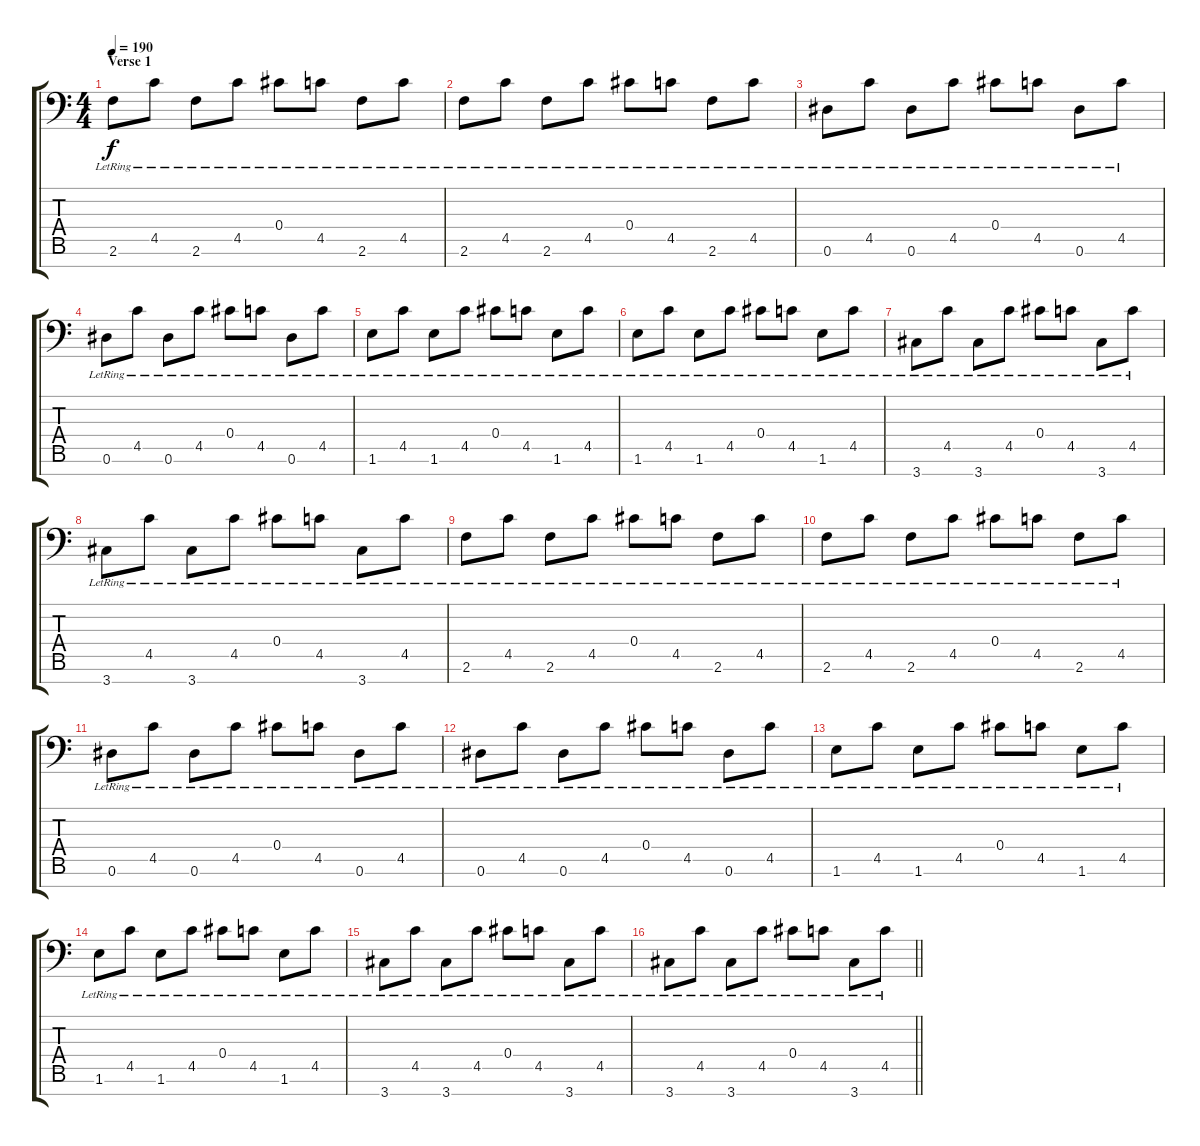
\track "" {instrument distortionguitar}
\staff {score tabs}
\tuning (Eb4 Bb3 Gb3 Db3 Ab2 Eb2 Bb1) {hide}
\ts (4 4)
\section ("" "Verse 1")
\tempo 190
\clef f4
\ks c
2.6{lr}.8{dy f instrument electricguitarjazz} 4.5{lr}.8 2.6{lr}.8 4.5{lr}.8 0.4{lr}.8 4.5{lr}.8 2.6{lr}.8 4.5{lr}.8 |
2.6{lr}.8 4.5{lr}.8 2.6{lr}.8 4.5{lr}.8 0.4{lr}.8 4.5{lr}.8 2.6{lr}.8 4.5{lr}.8 |
0.6{lr}.8 4.5{lr}.8 0.6{lr}.8 4.5{lr}.8 0.4{lr}.8 4.5{lr}.8 0.6{lr}.8 4.5{lr}.8 |
0.6{lr}.8 4.5{lr}.8 0.6{lr}.8 4.5{lr}.8 0.4{lr}.8 4.5{lr}.8 0.6{lr}.8 4.5{lr}.8 |
1.6{lr}.8 4.5{lr}.8 1.6{lr}.8 4.5{lr}.8 0.4{lr}.8 4.5{lr}.8 1.6{lr}.8 4.5{lr}.8 |
1.6{lr}.8 4.5{lr}.8 1.6{lr}.8 4.5{lr}.8 0.4{lr}.8 4.5{lr}.8 1.6{lr}.8 4.5{lr}.8 |
3.7{lr}.8 4.5{lr}.8 3.7{lr}.8 4.5{lr}.8 0.4{lr}.8 4.5{lr}.8 3.7{lr}.8 4.5{lr}.8 |
3.7{lr}.8 4.5{lr}.8 3.7{lr}.8 4.5{lr}.8 0.4{lr}.8 4.5{lr}.8 3.7{lr}.8 4.5{lr}.8 |
2.6{lr}.8 4.5{lr}.8 2.6{lr}.8 4.5{lr}.8 0.4{lr}.8 4.5{lr}.8 2.6{lr}.8 4.5{lr}.8 |
2.6{lr}.8 4.5{lr}.8 2.6{lr}.8 4.5{lr}.8 0.4{lr}.8 4.5{lr}.8 2.6{lr}.8 4.5{lr}.8 |
0.6{lr}.8 4.5{lr}.8 0.6{lr}.8 4.5{lr}.8 0.4{lr}.8 4.5{lr}.8 0.6{lr}.8 4.5{lr}.8 |
0.6{lr}.8 4.5{lr}.8 0.6{lr}.8 4.5{lr}.8 0.4{lr}.8 4.5{lr}.8 0.6{lr}.8 4.5{lr}.8 |
1.6{lr}.8 4.5{lr}.8 1.6{lr}.8 4.5{lr}.8 0.4{lr}.8 4.5{lr}.8 1.6{lr}.8 4.5{lr}.8 |
1.6{lr}.8 4.5{lr}.8 1.6{lr}.8 4.5{lr}.8 0.4{lr}.8 4.5{lr}.8 1.6{lr}.8 4.5{lr}.8 |
3.7{lr}.8 4.5{lr}.8 3.7{lr}.8 4.5{lr}.8 0.4{lr}.8 4.5{lr}.8 3.7{lr}.8 4.5{lr}.8 |
\barLineRight lightlight
3.7{lr}.8 4.5{lr}.8 3.7{lr}.8 4.5{lr}.8 0.4{lr}.8 4.5{lr}.8 3.7{lr}.8 4.5{lr}.8
